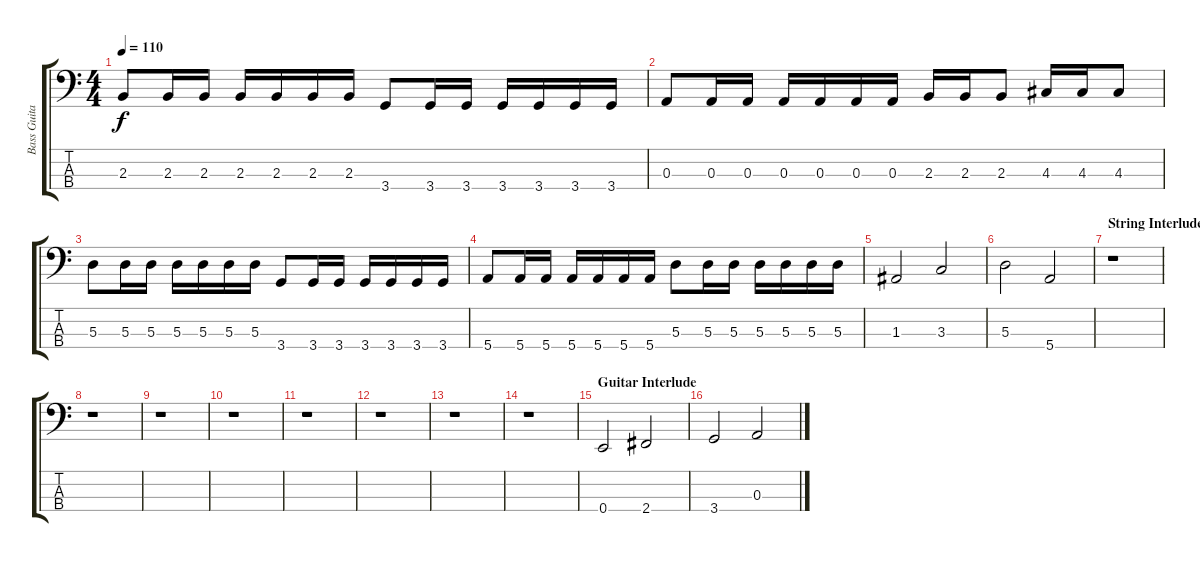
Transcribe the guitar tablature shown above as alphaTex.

\track ("Bass Guitar" "Bass Guita") {instrument electricbasspick}
\staff {score tabs}
\tuning (G2 D2 A1 E1) {hide}
\ts (4 4)
\tempo 110
\clef f4
\ks c
2.3.8{dy f} 2.3.16 2.3.16 2.3.16 2.3.16 2.3.16 2.3.16 3.4.8 3.4.16 3.4.16 3.4.16 3.4.16 3.4.16 3.4.16 |
0.3.8 0.3.16 0.3.16 0.3.16 0.3.16 0.3.16 0.3.16 2.3.16 2.3.16 2.3.8 4.3.16 4.3.16 4.3.8 |
5.3.8 5.3.16 5.3.16 5.3.16 5.3.16 5.3.16 5.3.16 3.4.8 3.4.16 3.4.16 3.4.16 3.4.16 3.4.16 3.4.16 |
5.4.8 5.4.16 5.4.16 5.4.16 5.4.16 5.4.16 5.4.16 5.3.8 5.3.16 5.3.16 5.3.16 5.3.16 5.3.16 5.3.16 |
1.3.2 3.3.2 |
5.3.2 5.4.2 |
\section ("" "String Interlude")
r.1 |
r.1 |
r.1 |
r.1 |
r.1 |
r.1 |
r.1 |
r.1 |
\section ("" "Guitar Interlude")
0.4.2 2.4.2 |
3.4.2 0.3.2
